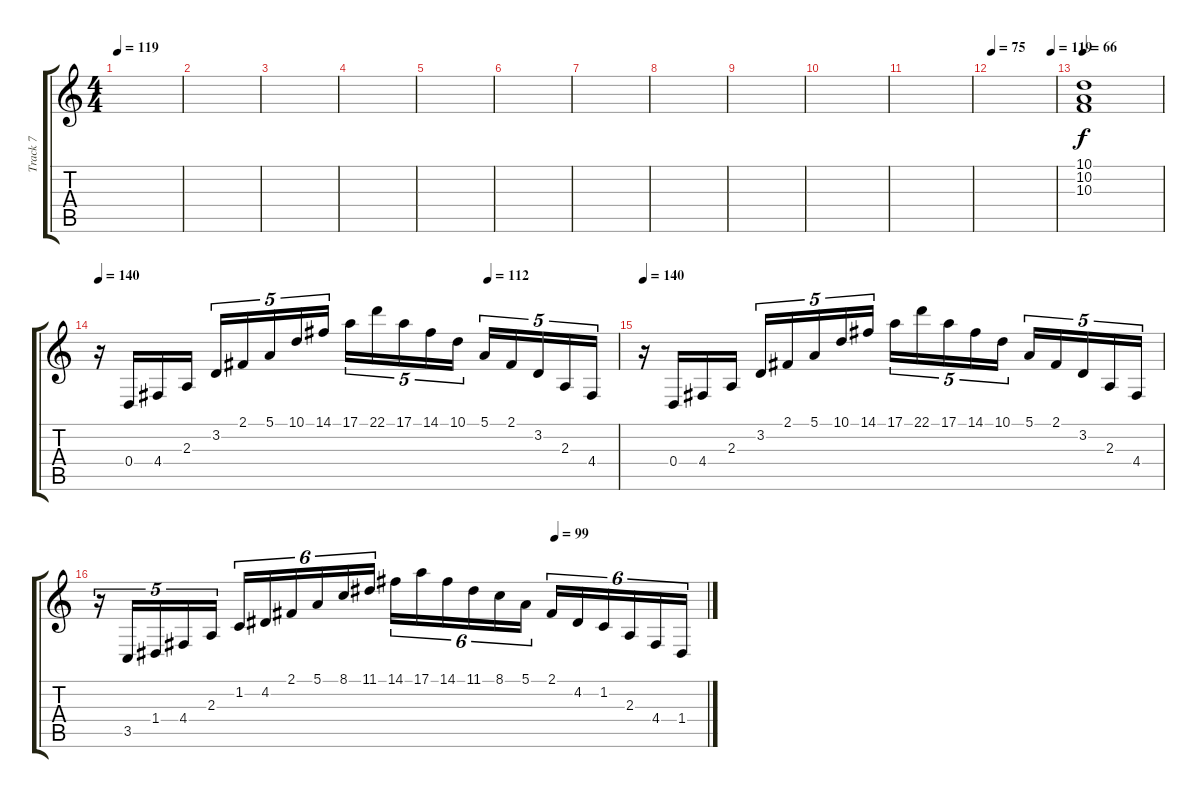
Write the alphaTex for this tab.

\track ("Track 7" "Track 7") {instrument acousticgrandpiano}
\staff {score tabs}
\tuning (E4 B3 G3 D3 A2 E2) {hide}
\ts (4 4)
\tempo 119
\clef g2
\ks c
|
|
|
|
|
|
|
|
|
|
|
\tempo 75
\tempo (119 0.9375)
|
\tempo 66
(10.1 10.2 10.3).1 |
\tempo 140
\tempo (112 0.75)
r.16 0.4.16 4.4.16 2.3.16 3.2.16{tu (5 4)} 2.1.16{tu (5 4)} 5.1.16{tu (5 4)} 10.1.16{tu (5 4)} 14.1.16{tu (5 4)} 17.1.16{tu (5 4)} 22.1.16{tu (5 4)} 17.1.16{tu (5 4)} 14.1.16{tu (5 4)} 10.1.16{tu (5 4)} 5.1.16{tu (5 4)} 2.1.16{tu (5 4)} 3.2.16{tu (5 4)} 2.3.16{tu (5 4)} 4.4.16{tu (5 4)} |
\tempo 140
r.16 0.4.16 4.4.16 2.3.16 3.2.16{tu (5 4)} 2.1.16{tu (5 4)} 5.1.16{tu (5 4)} 10.1.16{tu (5 4)} 14.1.16{tu (5 4)} 17.1.16{tu (5 4)} 22.1.16{tu (5 4)} 17.1.16{tu (5 4)} 14.1.16{tu (5 4)} 10.1.16{tu (5 4)} 5.1.16{tu (5 4)} 2.1.16{tu (5 4)} 3.2.16{tu (5 4)} 2.3.16{tu (5 4)} 4.4.16{tu (5 4)} |
\tempo (99 0.75)
r.16{tu (5 4)} 3.5.16{tu (5 4)} 1.4.16{tu (5 4)} 4.4.16{tu (5 4)} 2.3.16{tu (5 4)} 1.2.16{tu (6 4)} 4.2.16{tu (6 4)} 2.1.16{tu (6 4)} 5.1.16{tu (6 4)} 8.1.16{tu (6 4)} 11.1.16{tu (6 4)} 14.1.16{tu (6 4)} 17.1.16{tu (6 4)} 14.1.16{tu (6 4)} 11.1.16{tu (6 4)} 8.1.16{tu (6 4)} 5.1.16{tu (6 4)} 2.1.16{tu (6 4)} 4.2.16{tu (6 4)} 1.2.16{tu (6 4)} 2.3.16{tu (6 4)} 4.4.16{tu (6 4)} 1.4.16{tu (6 4)}
